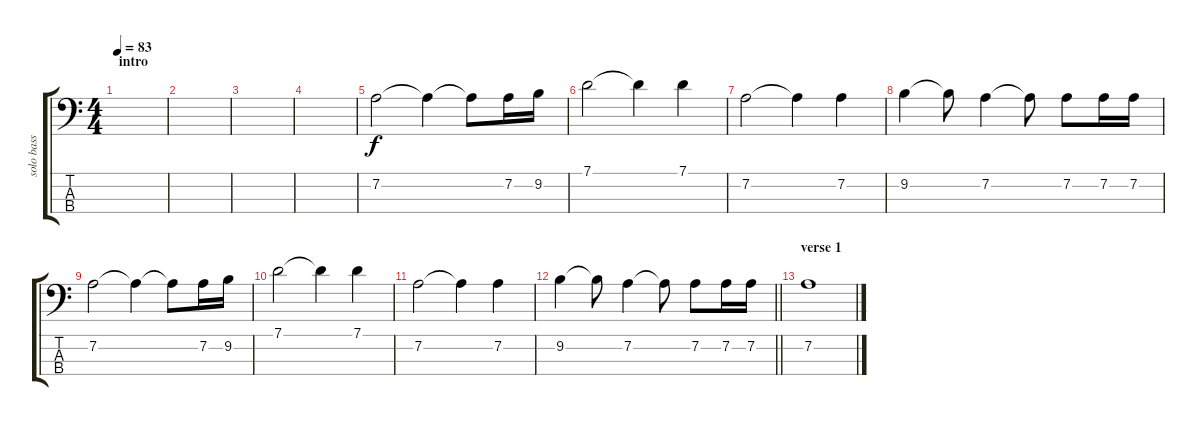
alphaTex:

\track ("solo bass" "solo bass") {instrument electricguitarjazz}
\staff {score tabs}
\tuning (G2 D2 A1 E1) {hide}
\ts (4 4)
\section ("" "intro")
\tempo 83
\clef f4
\ks c
|
|
|
|
7.2.2 7.2{t}.4 7.2{t}.8 7.2.16 9.2.16 |
7.1.2 7.1{t}.4 7.1.4 |
7.2.2 7.2{t}.4 7.2.4 |
9.2.4 9.2{t}.8 7.2.4 7.2{t}.8 7.2.8 7.2.16 7.2.16 |
7.2.2 7.2{t}.4 7.2{t}.8 7.2.16 9.2.16 |
7.1.2 7.1{t}.4 7.1.4 |
7.2.2 7.2{t}.4 7.2.4 |
\barLineRight lightlight
9.2.4 9.2{t}.8 7.2.4 7.2{t}.8 7.2.8 7.2.16 7.2.16 |
\section ("" "verse 1")
7.2.1
